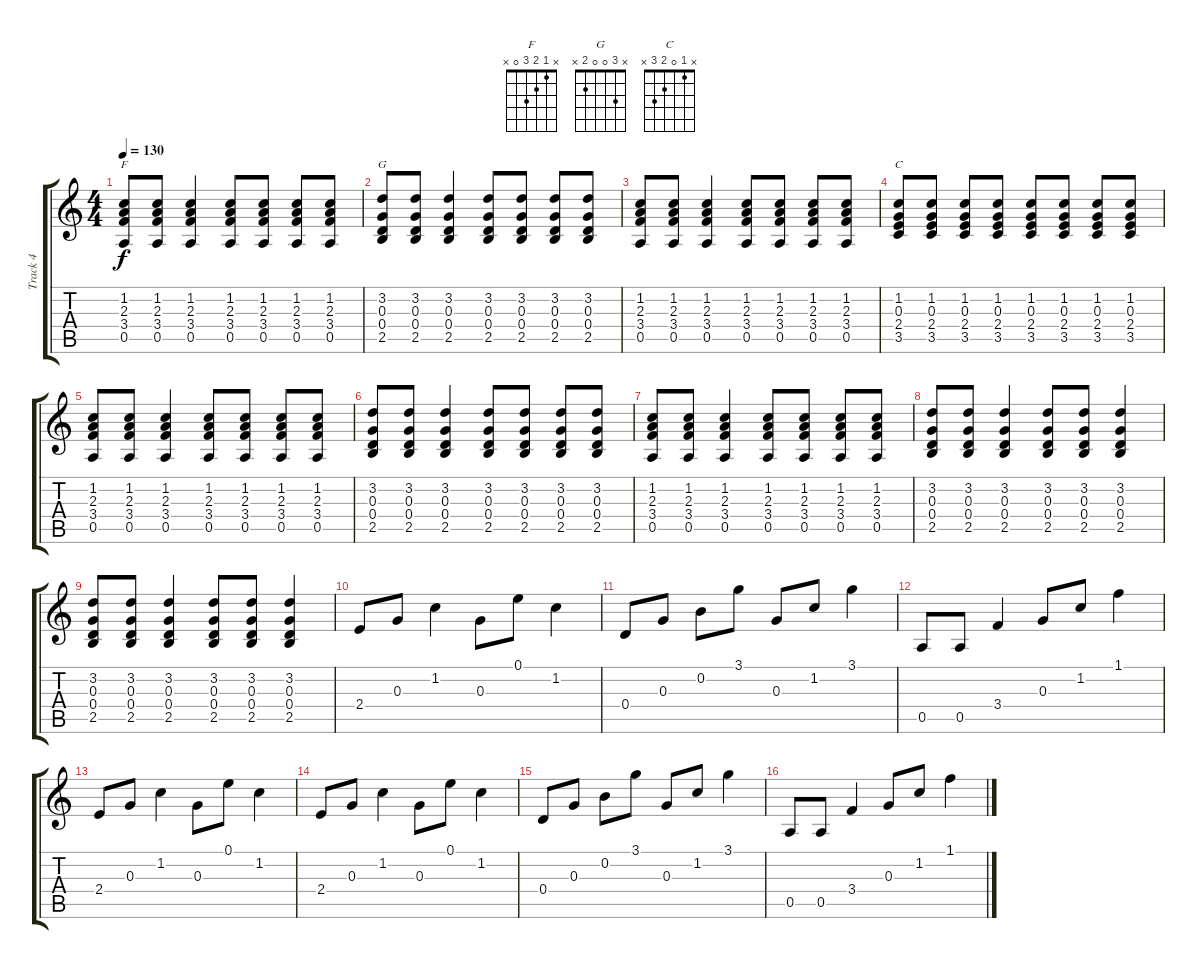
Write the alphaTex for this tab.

\track ("Track 4" "Track 4") {instrument electricguitarclean}
\staff {score tabs}
\tuning (E4 B3 G3 D3 A2 E2) {hide}
\chord ("F" x 1 2 3 0 x)
\chord ("G" x 3 0 0 2 x)
\chord ("C" x 1 0 2 3 x)
\ts (4 4)
\tempo 130
\clef g2
\ks c
(1.2 2.3 3.4 0.5).8{ch "F" dy f} (1.2 2.3 3.4 0.5).8 (1.2 2.3 3.4 0.5).4 (1.2 2.3 3.4 0.5).8 (1.2 2.3 3.4 0.5).8 (1.2 2.3 3.4 0.5).8 (1.2 2.3 3.4 0.5).8 |
(3.2 0.3 0.4 2.5).8{ch "G"} (3.2 0.3 0.4 2.5).8 (3.2 0.3 0.4 2.5).4 (3.2 0.3 0.4 2.5).8 (3.2 0.3 0.4 2.5).8 (3.2 0.3 0.4 2.5).8 (3.2 0.3 0.4 2.5).8 |
(1.2 2.3 3.4 0.5).8 (1.2 2.3 3.4 0.5).8 (1.2 2.3 3.4 0.5).4 (1.2 2.3 3.4 0.5).8 (1.2 2.3 3.4 0.5).8 (1.2 2.3 3.4 0.5).8 (1.2 2.3 3.4 0.5).8 |
(1.2 0.3 2.4 3.5).8{ch "C"} (1.2 0.3 2.4 3.5).8 (1.2 0.3 2.4 3.5).8 (1.2 0.3 2.4 3.5).8 (1.2 0.3 2.4 3.5).8 (1.2 0.3 2.4 3.5).8 (1.2 0.3 2.4 3.5).8 (1.2 0.3 2.4 3.5).8 |
(1.2 2.3 3.4 0.5).8 (1.2 2.3 3.4 0.5).8 (1.2 2.3 3.4 0.5).4 (1.2 2.3 3.4 0.5).8 (1.2 2.3 3.4 0.5).8 (1.2 2.3 3.4 0.5).8 (1.2 2.3 3.4 0.5).8 |
(3.2 0.3 0.4 2.5).8 (3.2 0.3 0.4 2.5).8 (3.2 0.3 0.4 2.5).4 (3.2 0.3 0.4 2.5).8 (3.2 0.3 0.4 2.5).8 (3.2 0.3 0.4 2.5).8 (3.2 0.3 0.4 2.5).8 |
(1.2 2.3 3.4 0.5).8 (1.2 2.3 3.4 0.5).8 (1.2 2.3 3.4 0.5).4 (1.2 2.3 3.4 0.5).8 (1.2 2.3 3.4 0.5).8 (1.2 2.3 3.4 0.5).8 (1.2 2.3 3.4 0.5).8 |
(3.2 0.3 0.4 2.5).8 (3.2 0.3 0.4 2.5).8 (3.2 0.3 0.4 2.5).4 (3.2 0.3 0.4 2.5).8 (3.2 0.3 0.4 2.5).8 (3.2 0.3 0.4 2.5).4 |
(3.2 0.3 0.4 2.5).8 (3.2 0.3 0.4 2.5).8 (3.2 0.3 0.4 2.5).4 (3.2 0.3 0.4 2.5).8 (3.2 0.3 0.4 2.5).8 (3.2 0.3 0.4 2.5).4 |
2.4.8 0.3.8 1.2.4 0.3.8 0.1.8 1.2.4 |
0.4.8 0.3.8 0.2.8 3.1.8 0.3.8 1.2.8 3.1.4 |
0.5.8 0.5.8 3.4.4 0.3.8 1.2.8 1.1.4 |
2.4.8 0.3.8 1.2.4 0.3.8 0.1.8 1.2.4 |
2.4.8 0.3.8 1.2.4 0.3.8 0.1.8 1.2.4 |
0.4.8 0.3.8 0.2.8 3.1.8 0.3.8 1.2.8 3.1.4 |
0.5.8 0.5.8 3.4.4 0.3.8 1.2.8 1.1.4
